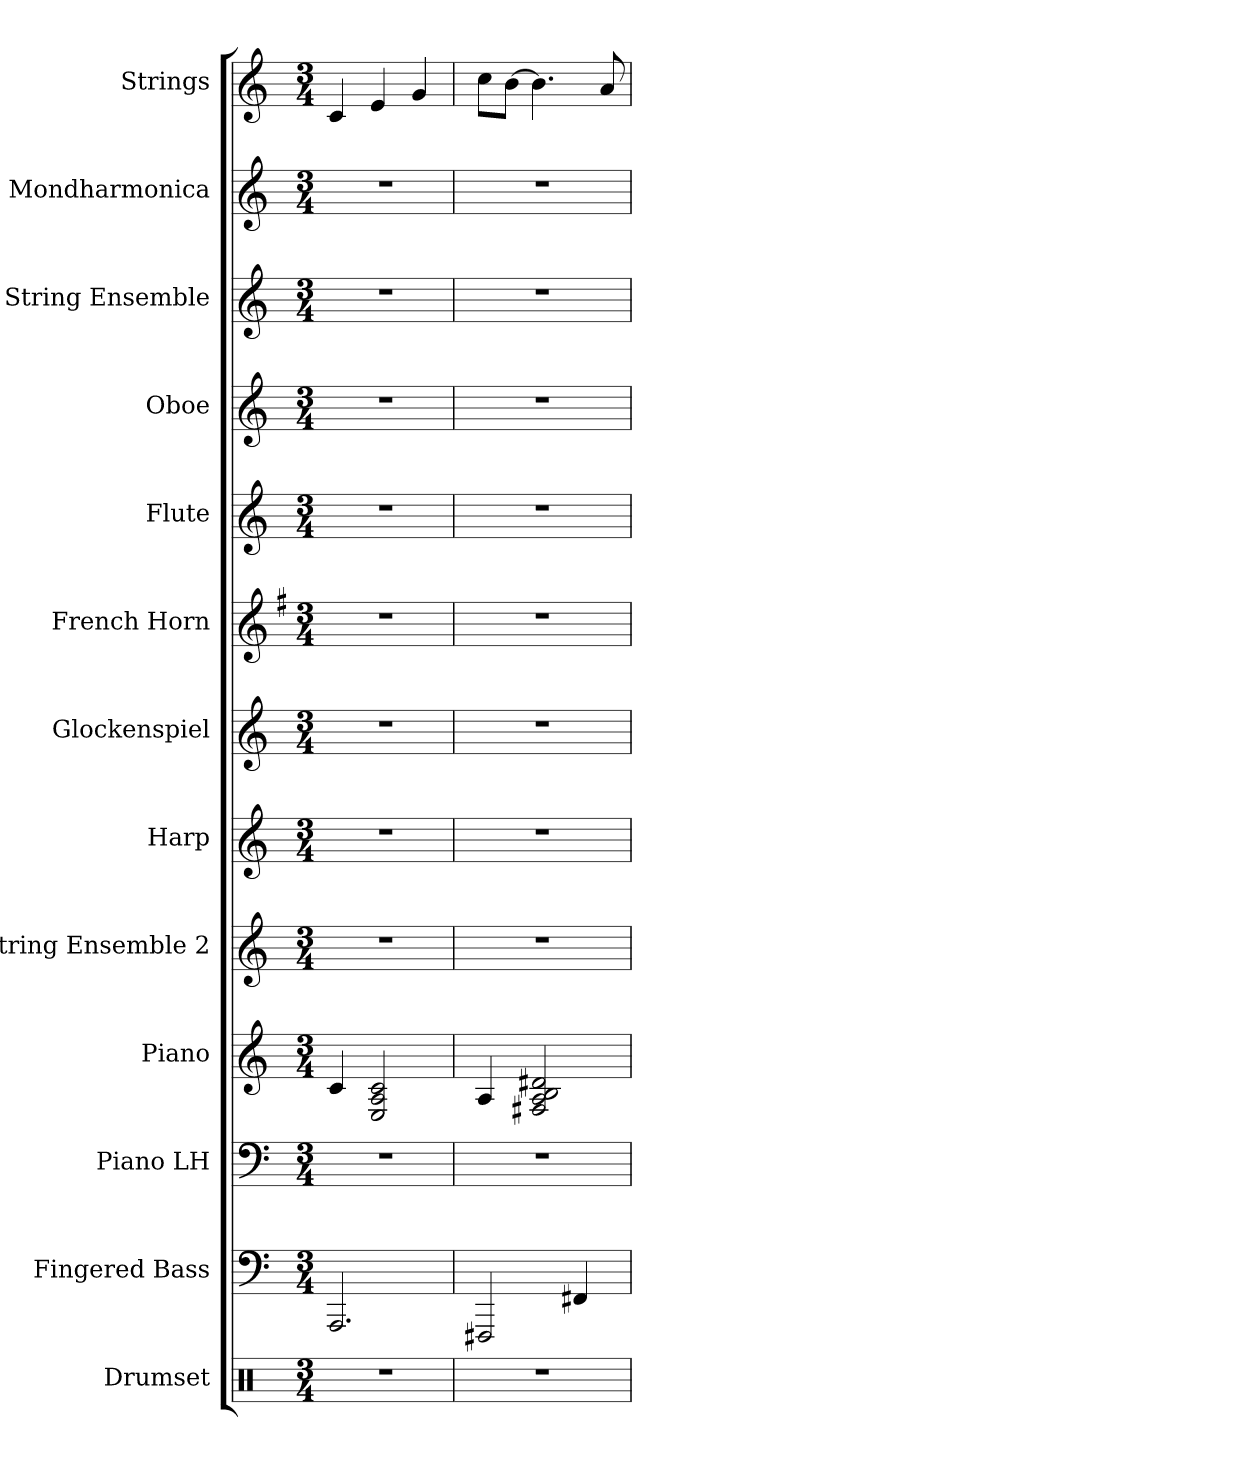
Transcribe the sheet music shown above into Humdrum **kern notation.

**kern	**kern	**kern	**kern	**kern	**kern	**kern	**kern	**kern	**kern	**kern	**kern	**kern
*part13	*part12	*part11	*part10	*part9	*part8	*part7	*part6	*part5	*part4	*part3	*part2	*part1
*staff13	*staff12	*staff11	*staff10	*staff9	*staff8	*staff7	*staff6	*staff5	*staff4	*staff3	*staff2	*staff1
*I"Drumset	*I"Fingered Bass	*I"Piano LH	*I"Piano	*I"String Ensemble 2	*I"Harp	*I"Glockenspiel	*I"French Horn	*I"Flute	*I"Oboe	*I"String Ensemble	*I"Mondharmonica	*I"Strings
*I'Drumset	*I'Fingered Bass	*I'Piano LH	*I'Piano	*I'String Ensemble 2	*I'Harp	*I'Glockenspiel	*I'French Horn	*I'Flute	*I'Oboe	*I'String Ensemble	*I'Mondharmonica	*I'Strings
*clefX	*clefF4	*clefF4	*clefG2	*clefG2	*clefG2	*clefG2	*clefG2	*clefG2	*clefG2	*clefG2	*clefG2	*clefG2
*	*ITrd-7c-12	*	*	*	*	*ITrd7c12	*ITrd4c7	*	*	*	*	*
*k[]	*k[]	*k[]	*k[]	*k[]	*k[]	*k[]	*k[]	*k[]	*k[]	*k[]	*k[]	*k[]
*M3/4	*M3/4	*M3/4	*M3/4	*M3/4	*M3/4	*M3/4	*M3/4	*M3/4	*M3/4	*M3/4	*M3/4	*M3/4
*MM86	*MM86	*MM86	*MM86	*MM86	*MM86	*MM86	*MM86	*MM86	*MM86	*MM86	*MM86	*MM86
=1	=1	=1	=1	=1	=1	=1	=1	=1	=1	=1	=1	=1
2.r	2.AA/	2.r	4c/	2.r	2.r	2.r	2.r	2.r	2.r	2.r	2.r	4c/
.	.	.	2E/ 2A/ 2c/	.	.	.	.	.	.	.	.	4e/
.	.	.	.	.	.	.	.	.	.	.	.	4g/
=2	=2	=2	=2	=2	=2	=2	=2	=2	=2	=2	=2	=2
2.r	2FF#X/	2.r	4A/	2.r	2.r	2.r	2.r	2.r	2.r	2.r	2.r	8cc\L
.	.	.	.	.	.	.	.	.	.	.	.	[8b\J
.	.	.	2F#X/ 2A/ 2B/ 2d#X/	.	.	.	.	.	.	.	.	4.b\]
.	4F#X/	.	.	.	.	.	.	.	.	.	.	.
.	.	.	.	.	.	.	.	.	.	.	.	8a/
=	=	=	=	=	=	=	=	=	=	=	=	=
*-	*-	*-	*-	*-	*-	*-	*-	*-	*-	*-	*-	*-
